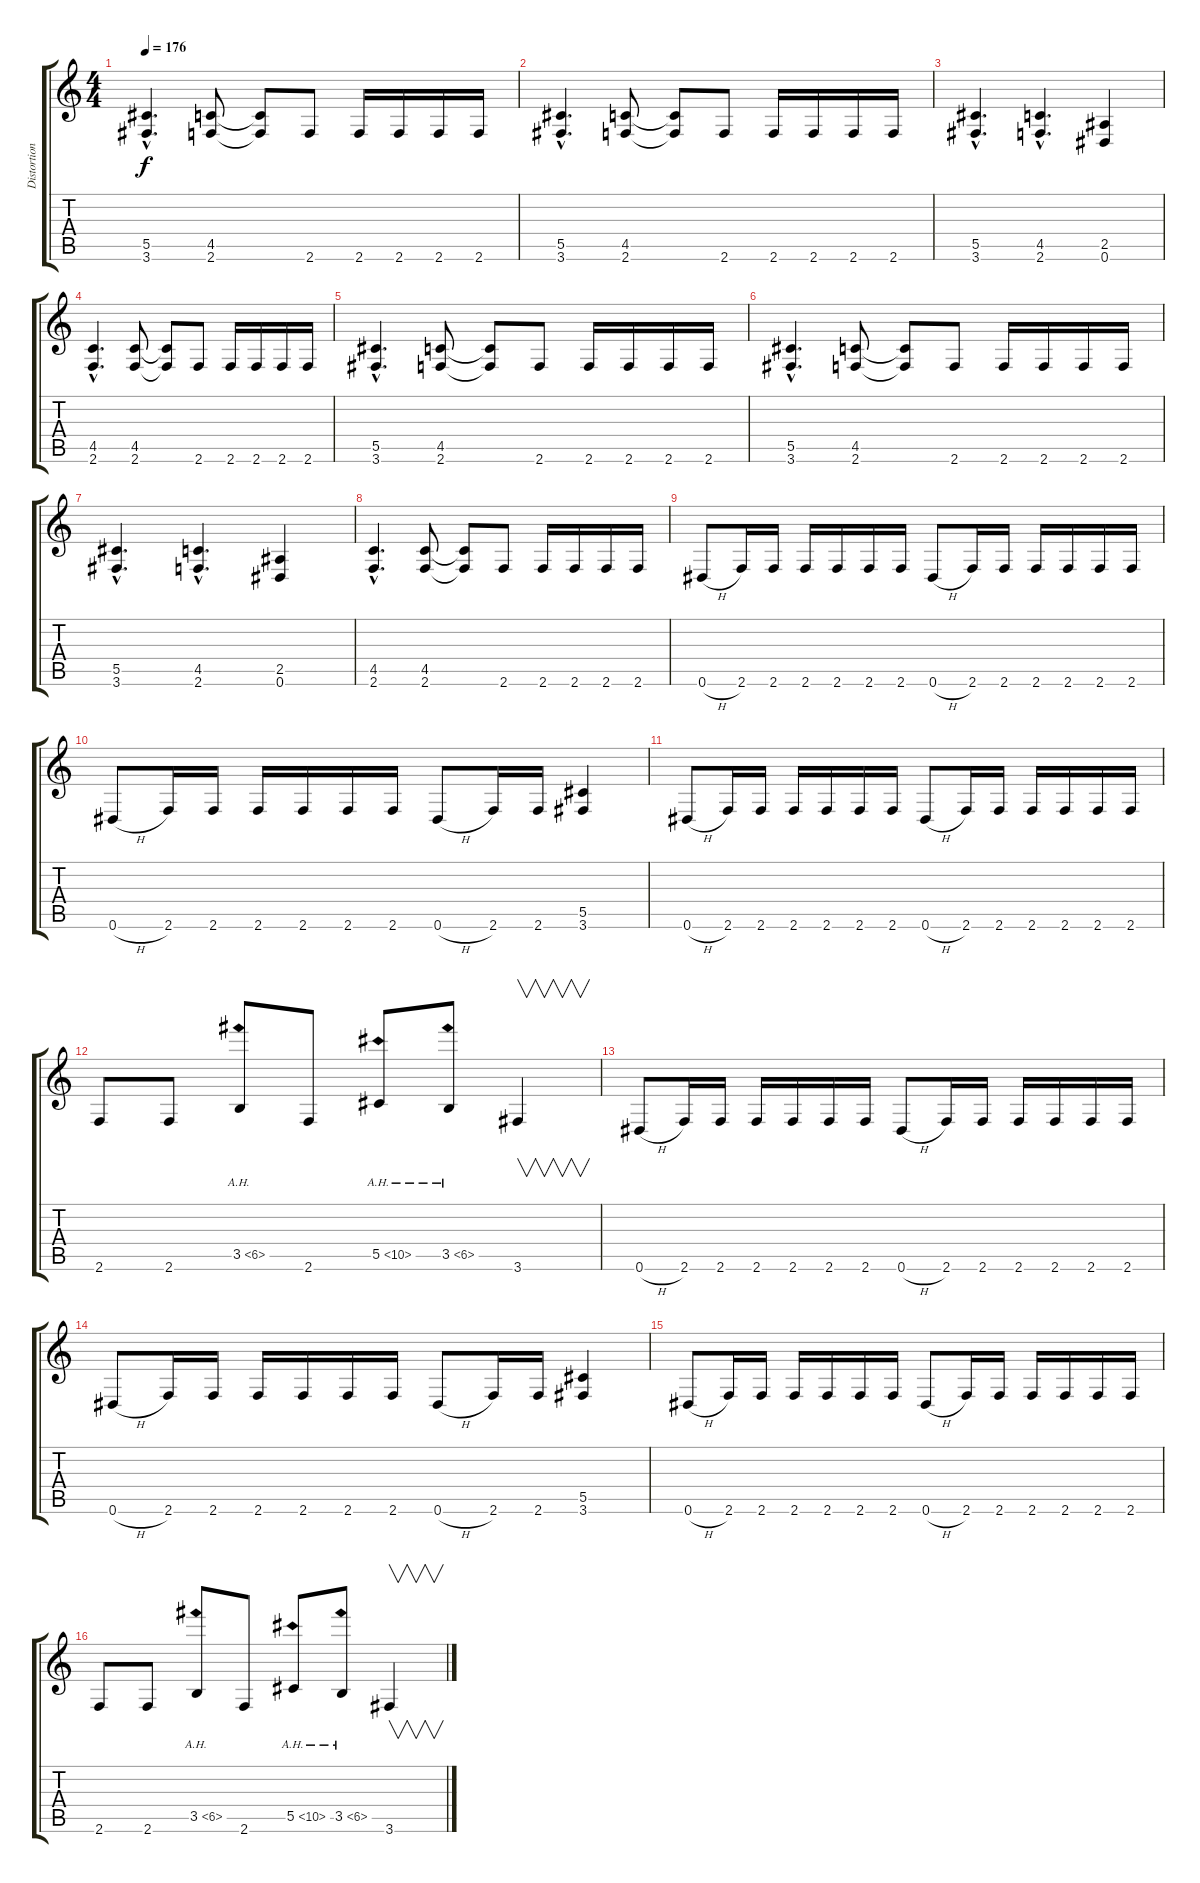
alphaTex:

\track ("Distortion Guitar II" "Distortion") {instrument distortionguitar}
\staff {score tabs}
\tuning (Eb4 Bb3 Gb3 Db3 Ab2 Eb2) {hide}
\ts (4 4)
\tempo 176
\clef g2
\ks c
(5.5{hac} 3.6{hac}).4{d dy f} (4.5 2.6).8 (4.5{t} 2.6{t}).8 2.6.8 2.6.16 2.6.16 2.6.16 2.6.16 |
(5.5{hac} 3.6{hac}).4{d} (4.5 2.6).8 (4.5{t} 2.6{t}).8 2.6.8 2.6.16 2.6.16 2.6.16 2.6.16 |
(5.5{hac} 3.6{hac}).4{d} (4.5{hac} 2.6{hac}).4{d} (2.5 0.6).4 |
(4.5{hac} 2.6{hac}).4{d} (4.5 2.6).8 (4.5{t} 2.6{t}).8 2.6.8 2.6.16 2.6.16 2.6.16 2.6.16 |
(5.5{hac} 3.6{hac}).4{d} (4.5 2.6).8 (4.5{t} 2.6{t}).8 2.6.8 2.6.16 2.6.16 2.6.16 2.6.16 |
(5.5{hac} 3.6{hac}).4{d} (4.5 2.6).8 (4.5{t} 2.6{t}).8 2.6.8 2.6.16 2.6.16 2.6.16 2.6.16 |
(5.5{hac} 3.6{hac}).4{d} (4.5{hac} 2.6{hac}).4{d} (2.5 0.6).4 |
(4.5{hac} 2.6{hac}).4{d} (4.5 2.6).8 (4.5{t} 2.6{t}).8 2.6.8 2.6.16 2.6.16 2.6.16 2.6.16 |
0.6{h}.8 2.6.16 2.6.16 2.6.16 2.6.16 2.6.16 2.6.16 0.6{h}.8 2.6.16 2.6.16 2.6.16 2.6.16 2.6.16 2.6.16 |
0.6{h}.8 2.6.16 2.6.16 2.6.16 2.6.16 2.6.16 2.6.16 0.6{h}.8 2.6.16 2.6.16 (5.5 3.6).4 |
0.6{h}.8 2.6.16 2.6.16 2.6.16 2.6.16 2.6.16 2.6.16 0.6{h}.8 2.6.16 2.6.16 2.6.16 2.6.16 2.6.16 2.6.16 |
2.6.8 2.6.8 3.5{ah 3}.8 2.6.8 5.5{ah 5}.8 3.5{ah 3}.8 3.6.4{v} |
0.6{h}.8 2.6.16 2.6.16 2.6.16 2.6.16 2.6.16 2.6.16 0.6{h}.8 2.6.16 2.6.16 2.6.16 2.6.16 2.6.16 2.6.16 |
0.6{h}.8 2.6.16 2.6.16 2.6.16 2.6.16 2.6.16 2.6.16 0.6{h}.8 2.6.16 2.6.16 (5.5 3.6).4 |
0.6{h}.8 2.6.16 2.6.16 2.6.16 2.6.16 2.6.16 2.6.16 0.6{h}.8 2.6.16 2.6.16 2.6.16 2.6.16 2.6.16 2.6.16 |
2.6.8 2.6.8 3.5{ah 3}.8 2.6.8 5.5{ah 5}.8 3.5{ah 3}.8 3.6.4{v}
